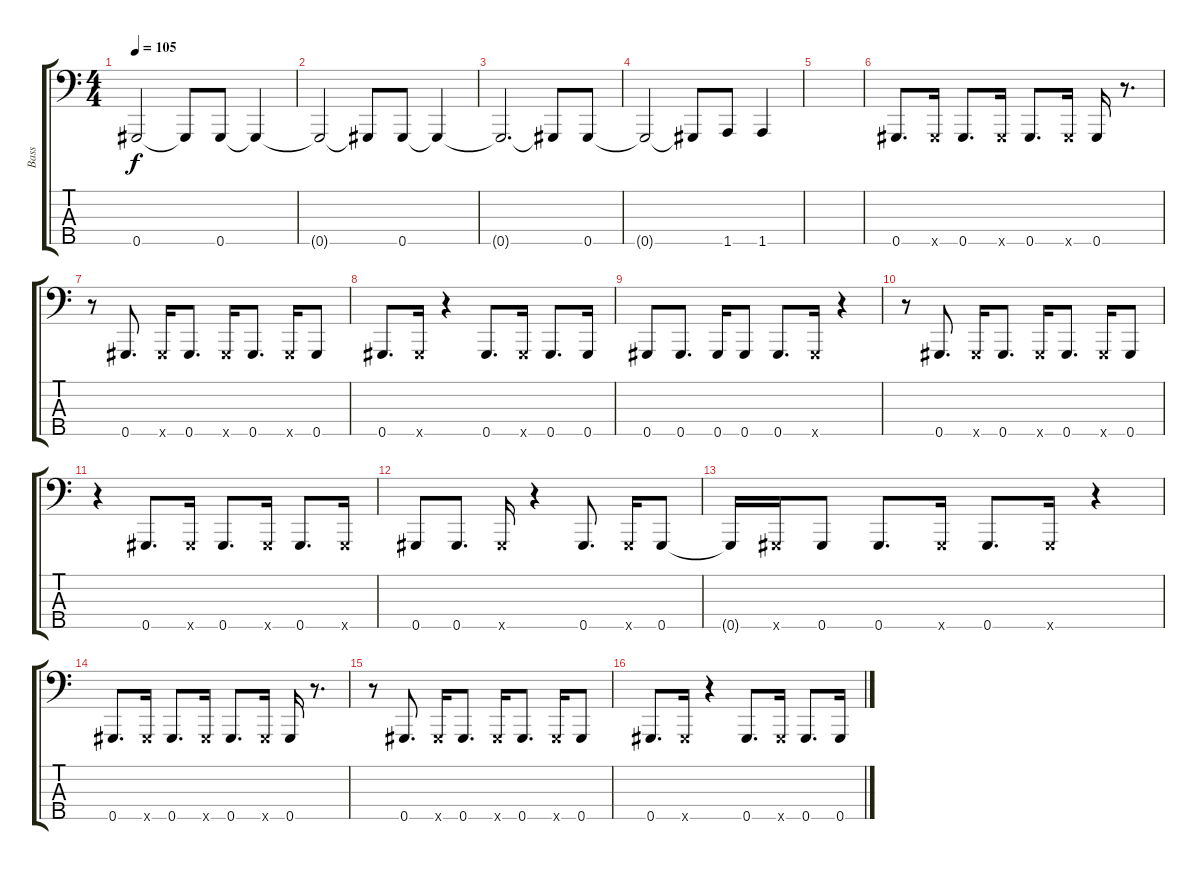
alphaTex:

\track ("Bass" "Bass") {instrument electricbassfinger}
\staff {score tabs}
\tuning (Gb2 Db2 Ab1 Eb1 Ab0) {hide}
\ts (4 4)
\tempo 105
\clef f4
\ks c
0.5.2{dy f} 0.5{t}.8 0.5.8 0.5{t}.4 |
0.5{t}.2 0.5{t}.8 0.5.8 0.5{t}.4 |
0.5{t}.2{d} 0.5{t}.8 0.5.8 |
0.5{t}.2 0.5{t}.8 1.5.8 1.5.4 |
|
0.5.8{d} 0.5{x}.16 0.5.8{d} 0.5{x}.16 0.5.8{d} 0.5{x}.16 0.5.16 r.8{d} |
r.8 0.5.8{d} 0.5{x}.16 0.5.8{d} 0.5{x}.16 0.5.8{d} 0.5{x}.16 0.5.8 |
0.5.8{d} 0.5{x}.16 r.4 0.5.8{d} 0.5{x}.16 0.5.8{d} 0.5.16 |
0.5.8 0.5.8{d} 0.5.16 0.5.8 0.5.8{d} 0.5{x}.16 r.4 |
r.8 0.5.8{d} 0.5{x}.16 0.5.8{d} 0.5{x}.16 0.5.8{d} 0.5{x}.16 0.5.8 |
r.4 0.5.8{d} 0.5{x}.16 0.5.8{d} 0.5{x}.16 0.5.8{d} 0.5{x}.16 |
0.5.8 0.5.8{d} 0.5{x}.16 r.4 0.5.8{d} 0.5{x}.16 0.5.8 |
0.5{t}.16 0.5{x}.16 0.5.8 0.5.8{d} 0.5{x}.16 0.5.8{d} 0.5{x}.16 r.4 |
0.5.8{d} 0.5{x}.16 0.5.8{d} 0.5{x}.16 0.5.8{d} 0.5{x}.16 0.5.16 r.8{d} |
r.8 0.5.8{d} 0.5{x}.16 0.5.8{d} 0.5{x}.16 0.5.8{d} 0.5{x}.16 0.5.8 |
0.5.8{d} 0.5{x}.16 r.4 0.5.8{d} 0.5{x}.16 0.5.8{d} 0.5.16
